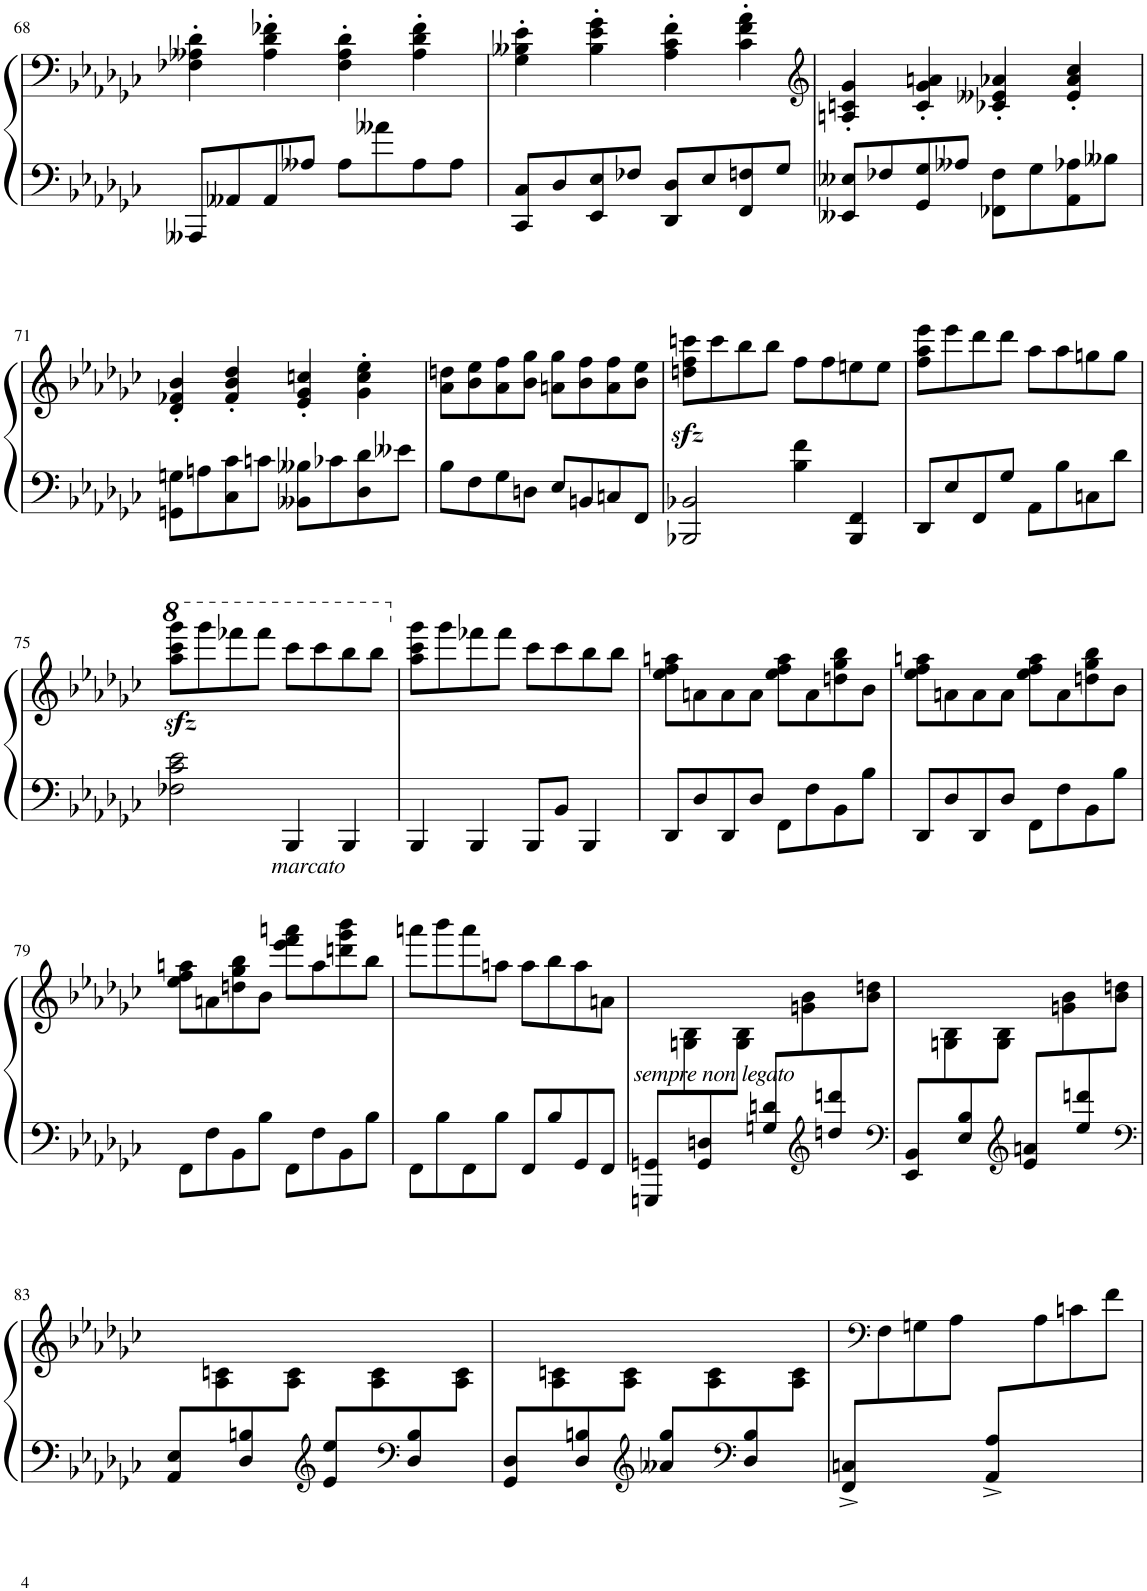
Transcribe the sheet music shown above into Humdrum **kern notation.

**kern	**kern
*part1	*part1
*staff2	*staff1
*I"ピアノ	*
!!LO:PB:g=z
*clefF4	*clefF4
*k[b-e-a-d-g-c-]	*k[b-e-a-d-g-c-]
*M2/2	*M2/2
*met(c|)	*met(c|)
=68	=68
8AAA--X/L	4F-X\' 4A--X\' 4d-\'
8AA--X/	.
8AA--/	4A--\' 4d-\' 4f-X\'
8A--X/J	.
8A--\L	4F-\' 4A--\' 4d-\'
8a--X\	.
8A--\	4A--\' 4d-\' 4f-\'
8A--\J	.
=69	=69
8CC-/ 8C-/L	4G-\' 4B--X\' 4e-\'
8D-/	.
8EE-/ 8E-/	4B--\' 4e-\' 4g-\'
8F-X/J	.
8DD-/ 8D-/L	4A-\' 4c-\' 4f\'
8E-/	.
8FF/ 8Fn/	4c-\' 4f\' 4a-\'
8G-/J	.
=70	=70
*	*clefG2
8EE--X/ 8E--X/L	4An/' 4cn/' 4g-/'
8F-X/	.
8GG-/ 8G-/	4c/' 4g-/' 4an/'
8A--X/J	.
8FF-X\ 8F-\L	4c-X/' 4e--X/' 4a-X/'
8G-\	.
8AA-\ 8A-X\	4e--/' 4a-/' 4cc-/'
8B--X\J	.
!!LO:LB:g=z
=71	=71
8GGn\ 8Gn\L	4d-/' 4f-X/' 4b-/'
8An\	.
8C-\ 8c-\	4f-/' 4b-/' 4dd-/'
8cn\J	.
8BB--X\ 8B--X\L	4e-/' 4g-/' 4ccn/'
8c-X\	.
8D-\ 8d-\	4g-\' 4cc\' 4ee-\'
8e--X\J	.
=72	=72
8B-\L	8a-\ 8ddn\L
8F\	8b-\ 8ee-\
8G-\	8a-\ 8ff\
8Dn\J	8b-\ 8gg-\J
8E-/L	8an\ 8gg-\L
8BBn/	8b-\ 8ff\
8Cn/	8a\ 8ff\
8FF/J	8b-\ 8ee-\J
=73	=73
2BBB-X/ 2BB-X/	8ddn\zz< 8ff\zz< 8cccn\zz<L
.	8ccc\
.	8bb-\
.	8bb-\J
4B-\ 4f\	8ff\L
.	8ff\
4BBB-/ 4FF/	8een\
.	8ee\J
=74	=74
8DD-/L	8ff\ 8aa-\ 8eee-\L
8E-/	8eee-\
8FF/	8ddd-\
8G-/J	8ddd-\J
8AA-\L	8aa-\L
8B-\	8aa-\
8Cn\	8ggn\
8d-\J	8gg\J
!!LO:LB:g=z
=75	=75
*	*8va
2F-X\ 2c-\ 2e-\	8aaa-\zz< 8cccc-\zz< 8gggg-\zz<L
.	8gggg-\
.	8ffff-X\
.	8ffff-\J
!LO:TX:b:i:t=marcato	!
4BBB-/	8cccc-\L
.	8cccc-\
4BBB-/	8bbb-\
.	8bbb-\J
=76	=76
*	*X8va
4BBB-/	8aa-\ 8ccc-\ 8ggg-\L
.	8ggg-\
4BBB-/	8fff-X\
.	8fff-\J
8BBB-/L	8ccc-\L
8BB-/J	8ccc-\
4BBB-/	8bb-\
.	8bb-\J
=77	=77
8DD-/L	8ee-\ 8ff\ 8aan\L
8D-/	8an\
8DD-/	8a\
8D-/J	8a\J
8FF\L	8ee-\ 8ff\ 8aa\L
8F\	8a\
8BB-\	8ddn\ 8gg-\ 8bb-\
8B-\J	8b-\J
=78	=78
8DD-/L	8ee-\ 8ff\ 8aan\L
8D-/	8an\
8DD-/	8a\
8D-/J	8a\J
8FF\L	8ee-\ 8ff\ 8aa\L
8F\	8a\
8BB-\	8ddn\ 8gg-\ 8bb-\
8B-\J	8b-\J
!!LO:LB:g=z
=79	=79
8FF\L	8ee-\ 8ff\ 8aan\L
8F\	8an\
8BB-\	8ddn\ 8gg-\ 8bb-\
8B-\J	8b-\J
8FF\L	8eee-\ 8fff\ 8aaan\L
8F\	8aa\
8BB-\	8dddn\ 8ggg-\ 8bbb-\
8B-\J	8bb-\J
=80	=80
8FF\L	8aaan\L
8B-\	8bbb-\
8FF\	8aaa\
8B-\J	8aan\J
8FF/L	8aa\L
8B-/	8bb-\
8GG-/	8aa\
8FF/J	8an\J
=81	=81
*	*^
!	!LO:TX:b:i:t=sempre non legato	!
8GGGn/ 8GGn/L	1ryy	8ryy
8ryy	.	8Gn\ 8B-\
8GG/ 8Dn/	.	8ryy
8ryy	.	8G\ 8B-\J
8Gn/ 8dn/L	.	8ryy
8ryy	.	8gn\ 8b-\
*clefG2	*	*
8ddn/ 8dddn/	.	8ryy
8ryy	.	8b-\ 8ddn\J
=82	=82	=82
*clefF4	*	*
8EE-/ 8BB-/L	1ryy	8ryy
8ryy	.	8Gn\ 8B-\
8E-/ 8B-/	.	8ryy
8ryy	.	8G\ 8B-\J
*clefG2	*	*
8e-/ 8an/L	.	8ryy
8ryy	.	8gn\ 8b-\
8ee-/ 8dddn/	.	8ryy
8ryy	.	8b-\ 8ddn\J
!!LO:LB:g=z	!!
=83	=83	=83
*clefF4	*	*
8AA-/ 8E-/L	1ryy	8ryy
8ryy	.	8A-\ 8cn\
8D-/ 8Bn/	.	8ryy
8ryy	.	8A-\ 8c\J
*clefG2	*	*
8e-/ 8ee-/L	.	8ryy
8ryy	.	8A-\ 8c\
*clefF4	*	*
8D-/ 8B/	.	8ryy
8ryy	.	8A-\ 8c\J
=84	=84	=84
8GG-/ 8D-/L	1ryy	8ryy
8ryy	.	8A-\ 8cn\
8D-/ 8Bn/	.	8ryy
8ryy	.	8A-\ 8c\J
*clefG2	*	*
8a--X/ 8gg-/L	.	8ryy
8ryy	.	8A-\ 8c\
*clefF4	*	*
8D-/ 8B/	.	8ryy
8ryy	.	8A-\ 8c\J
*	*v	*v
=85	=85
*^	*
8FF/^ 8Cn/^L	1ryy	8ryy
*	*	*clefF4
4.ryy	.	8F\
.	.	8Gn\
.	.	8A-\J
8AA-/^ 8A-/^L	.	8ryy
4.ryy	.	8A-\
.	.	8cn\
.	.	8f\J
*v	*v	*
=	=
*-	*-
